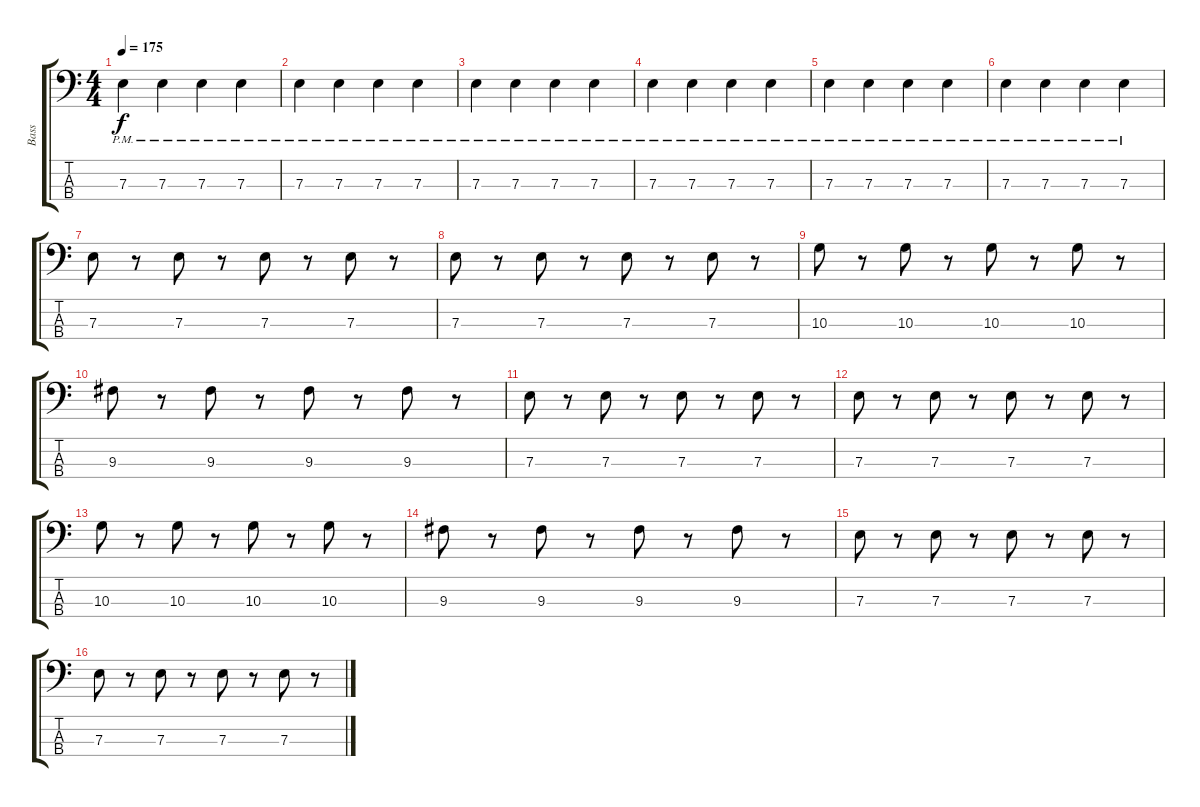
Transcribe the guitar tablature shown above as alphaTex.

\track ("Bass" "Bass") {instrument electricbassfinger}
\staff {score tabs}
\tuning (G2 D2 A1 E1) {hide}
\ts (4 4)
\tempo 175
\clef f4
\ks c
7.3{pm}.4{dy f} 7.3{pm}.4 7.3{pm}.4 7.3{pm}.4 |
7.3{pm}.4 7.3{pm}.4 7.3{pm}.4 7.3{pm}.4 |
7.3{pm}.4 7.3{pm}.4 7.3{pm}.4 7.3{pm}.4 |
7.3{pm}.4 7.3{pm}.4 7.3{pm}.4 7.3{pm}.4 |
7.3{pm}.4 7.3{pm}.4 7.3{pm}.4 7.3{pm}.4 |
7.3{pm}.4 7.3{pm}.4 7.3{pm}.4 7.3{pm}.4 |
7.3.8 r.8 7.3.8 r.8 7.3.8 r.8 7.3.8 r.8 |
7.3.8 r.8 7.3.8 r.8 7.3.8 r.8 7.3.8 r.8 |
10.3.8 r.8 10.3.8 r.8 10.3.8 r.8 10.3.8 r.8 |
9.3.8 r.8 9.3.8 r.8 9.3.8 r.8 9.3.8 r.8 |
7.3.8 r.8 7.3.8 r.8 7.3.8 r.8 7.3.8 r.8 |
7.3.8 r.8 7.3.8 r.8 7.3.8 r.8 7.3.8 r.8 |
10.3.8 r.8 10.3.8 r.8 10.3.8 r.8 10.3.8 r.8 |
9.3.8 r.8 9.3.8 r.8 9.3.8 r.8 9.3.8 r.8 |
7.3.8 r.8 7.3.8 r.8 7.3.8 r.8 7.3.8 r.8 |
7.3.8 r.8 7.3.8 r.8 7.3.8 r.8 7.3.8 r.8
